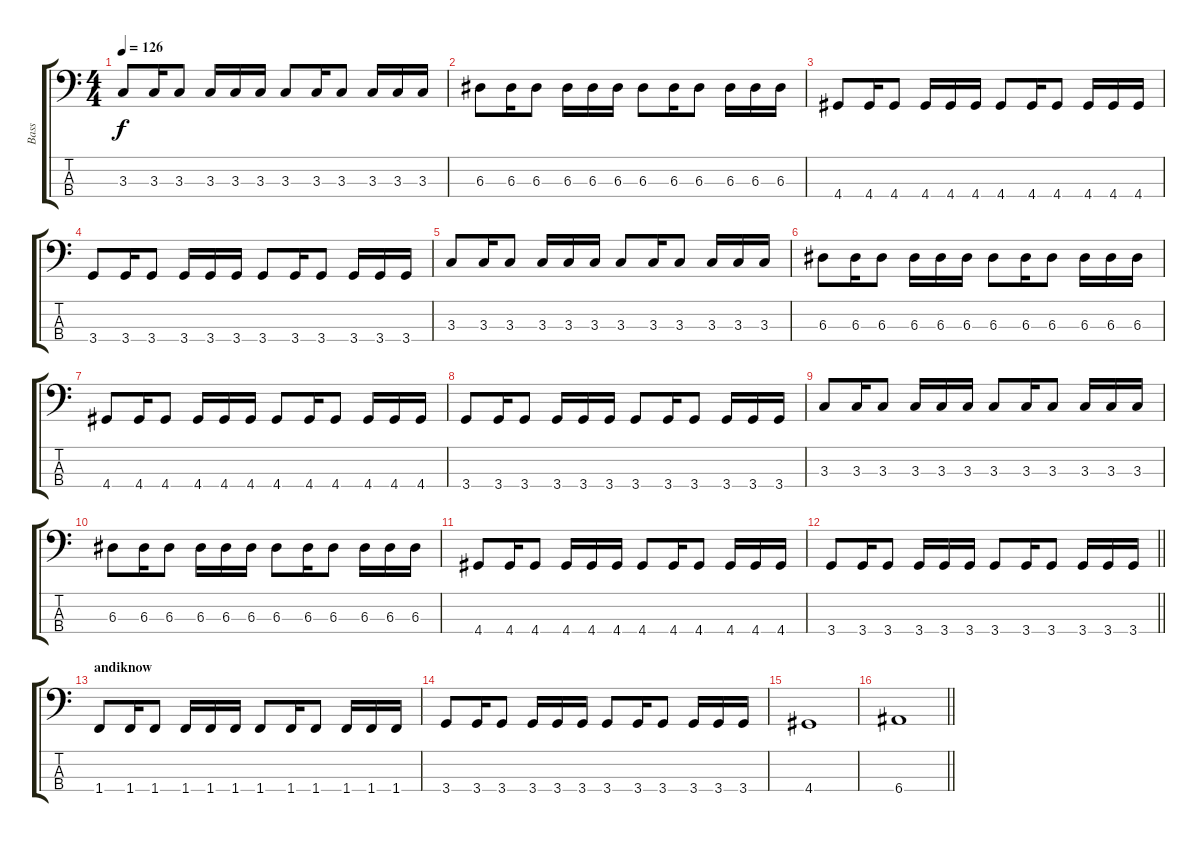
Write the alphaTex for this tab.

\track ("Bass" "Bass") {instrument electricbassfinger}
\staff {score tabs}
\tuning (G2 D2 A1 E1) {hide}
\ts (4 4)
\tempo 126
\clef f4
\ks c
3.3.8{dy f} 3.3.16 3.3.8 3.3.16 3.3.16 3.3.16 3.3.8 3.3.16 3.3.8 3.3.16 3.3.16 3.3.16 |
6.3.8 6.3.16 6.3.8 6.3.16 6.3.16 6.3.16 6.3.8 6.3.16 6.3.8 6.3.16 6.3.16 6.3.16 |
4.4.8 4.4.16 4.4.8 4.4.16 4.4.16 4.4.16 4.4.8 4.4.16 4.4.8 4.4.16 4.4.16 4.4.16 |
3.4.8 3.4.16 3.4.8 3.4.16 3.4.16 3.4.16 3.4.8 3.4.16 3.4.8 3.4.16 3.4.16 3.4.16 |
3.3.8 3.3.16 3.3.8 3.3.16 3.3.16 3.3.16 3.3.8 3.3.16 3.3.8 3.3.16 3.3.16 3.3.16 |
6.3.8 6.3.16 6.3.8 6.3.16 6.3.16 6.3.16 6.3.8 6.3.16 6.3.8 6.3.16 6.3.16 6.3.16 |
4.4.8 4.4.16 4.4.8 4.4.16 4.4.16 4.4.16 4.4.8 4.4.16 4.4.8 4.4.16 4.4.16 4.4.16 |
3.4.8 3.4.16 3.4.8 3.4.16 3.4.16 3.4.16 3.4.8 3.4.16 3.4.8 3.4.16 3.4.16 3.4.16 |
3.3.8 3.3.16 3.3.8 3.3.16 3.3.16 3.3.16 3.3.8 3.3.16 3.3.8 3.3.16 3.3.16 3.3.16 |
6.3.8 6.3.16 6.3.8 6.3.16 6.3.16 6.3.16 6.3.8 6.3.16 6.3.8 6.3.16 6.3.16 6.3.16 |
4.4.8 4.4.16 4.4.8 4.4.16 4.4.16 4.4.16 4.4.8 4.4.16 4.4.8 4.4.16 4.4.16 4.4.16 |
\barLineRight lightlight
3.4.8 3.4.16 3.4.8 3.4.16 3.4.16 3.4.16 3.4.8 3.4.16 3.4.8 3.4.16 3.4.16 3.4.16 |
\section ("" "andiknow")
1.4.8 1.4.16 1.4.8 1.4.16 1.4.16 1.4.16 1.4.8 1.4.16 1.4.8 1.4.16 1.4.16 1.4.16 |
3.4.8 3.4.16 3.4.8 3.4.16 3.4.16 3.4.16 3.4.8 3.4.16 3.4.8 3.4.16 3.4.16 3.4.16 |
4.4.1 |
\barLineRight lightlight
6.4.1
